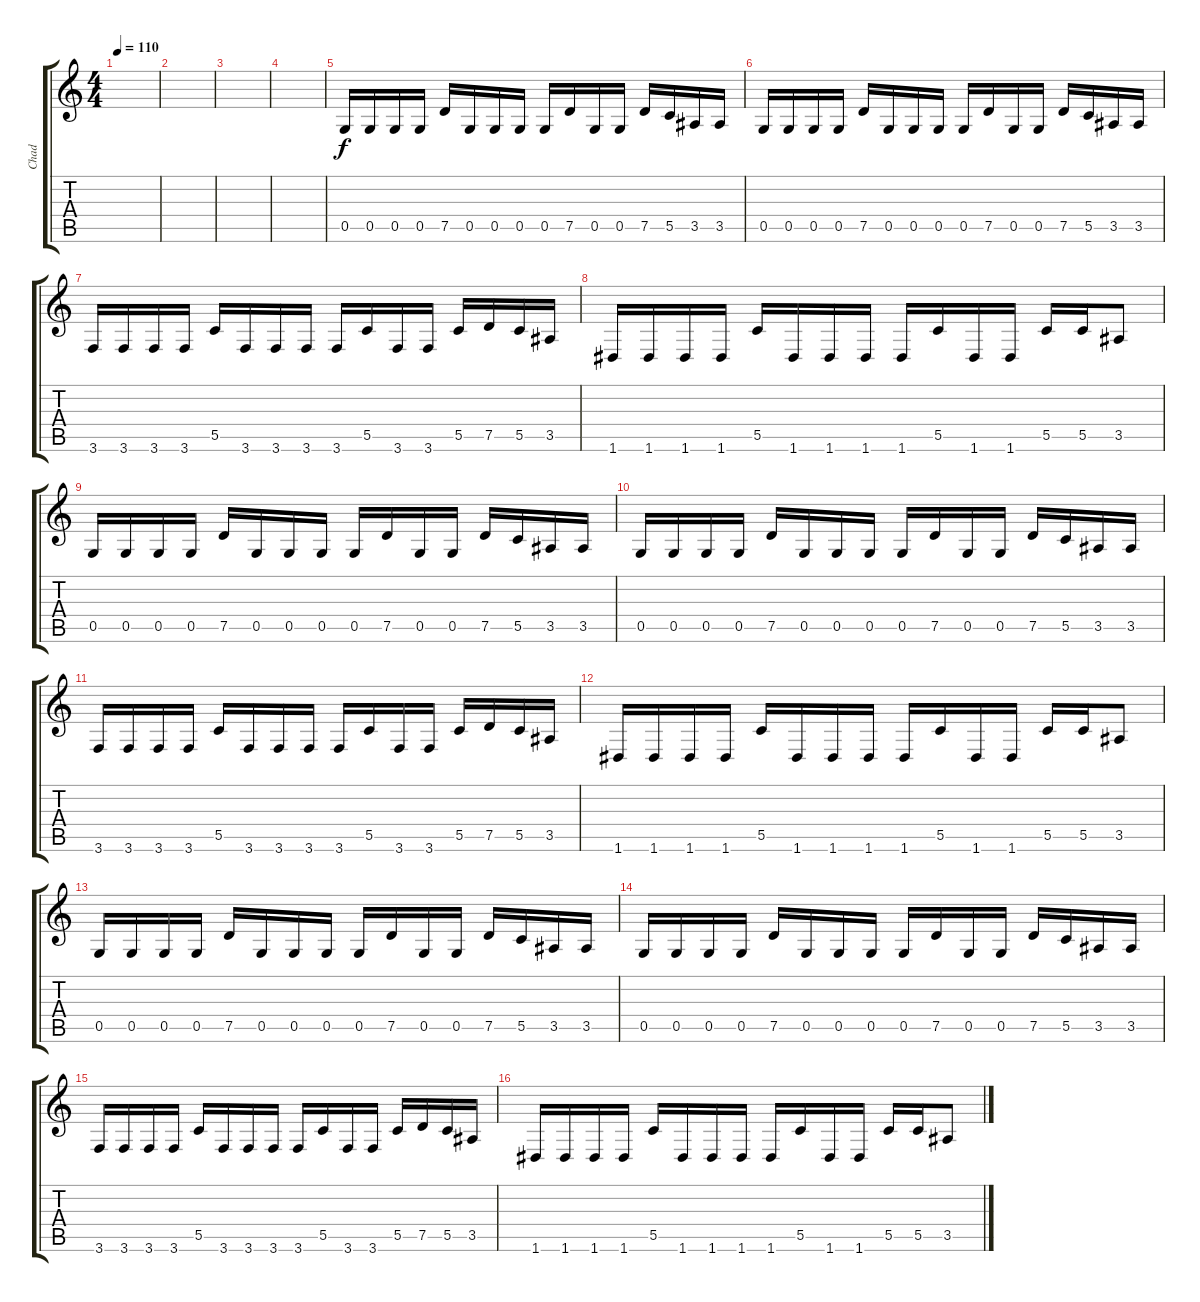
\track ("Chad" "Chad") {instrument overdrivenguitar}
\staff {score tabs}
\tuning (D4 A3 F3 C3 G2 D2) {hide}
\ts (4 4)
\tempo 110
\clef g2
\ks c
|
|
|
|
0.5.16 0.5.16 0.5.16 0.5.16 7.5.16 0.5.16 0.5.16 0.5.16 0.5.16 7.5.16 0.5.16 0.5.16 7.5.16 5.5.16 3.5.16 3.5.16 |
0.5.16 0.5.16 0.5.16 0.5.16 7.5.16 0.5.16 0.5.16 0.5.16 0.5.16 7.5.16 0.5.16 0.5.16 7.5.16 5.5.16 3.5.16 3.5.16 |
3.6.16 3.6.16 3.6.16 3.6.16 5.5.16 3.6.16 3.6.16 3.6.16 3.6.16 5.5.16 3.6.16 3.6.16 5.5.16 7.5.16 5.5.16 3.5.16 |
1.6.16 1.6.16 1.6.16 1.6.16 5.5.16 1.6.16 1.6.16 1.6.16 1.6.16 5.5.16 1.6.16 1.6.16 5.5.16 5.5.16 3.5.8 |
0.5.16 0.5.16 0.5.16 0.5.16 7.5.16 0.5.16 0.5.16 0.5.16 0.5.16 7.5.16 0.5.16 0.5.16 7.5.16 5.5.16 3.5.16 3.5.16 |
0.5.16 0.5.16 0.5.16 0.5.16 7.5.16 0.5.16 0.5.16 0.5.16 0.5.16 7.5.16 0.5.16 0.5.16 7.5.16 5.5.16 3.5.16 3.5.16 |
3.6.16 3.6.16 3.6.16 3.6.16 5.5.16 3.6.16 3.6.16 3.6.16 3.6.16 5.5.16 3.6.16 3.6.16 5.5.16 7.5.16 5.5.16 3.5.16 |
1.6.16 1.6.16 1.6.16 1.6.16 5.5.16 1.6.16 1.6.16 1.6.16 1.6.16 5.5.16 1.6.16 1.6.16 5.5.16 5.5.16 3.5.8 |
0.5.16 0.5.16 0.5.16 0.5.16 7.5.16 0.5.16 0.5.16 0.5.16 0.5.16 7.5.16 0.5.16 0.5.16 7.5.16 5.5.16 3.5.16 3.5.16 |
0.5.16 0.5.16 0.5.16 0.5.16 7.5.16 0.5.16 0.5.16 0.5.16 0.5.16 7.5.16 0.5.16 0.5.16 7.5.16 5.5.16 3.5.16 3.5.16 |
3.6.16 3.6.16 3.6.16 3.6.16 5.5.16 3.6.16 3.6.16 3.6.16 3.6.16 5.5.16 3.6.16 3.6.16 5.5.16 7.5.16 5.5.16 3.5.16 |
1.6.16 1.6.16 1.6.16 1.6.16 5.5.16 1.6.16 1.6.16 1.6.16 1.6.16 5.5.16 1.6.16 1.6.16 5.5.16 5.5.16 3.5.8
